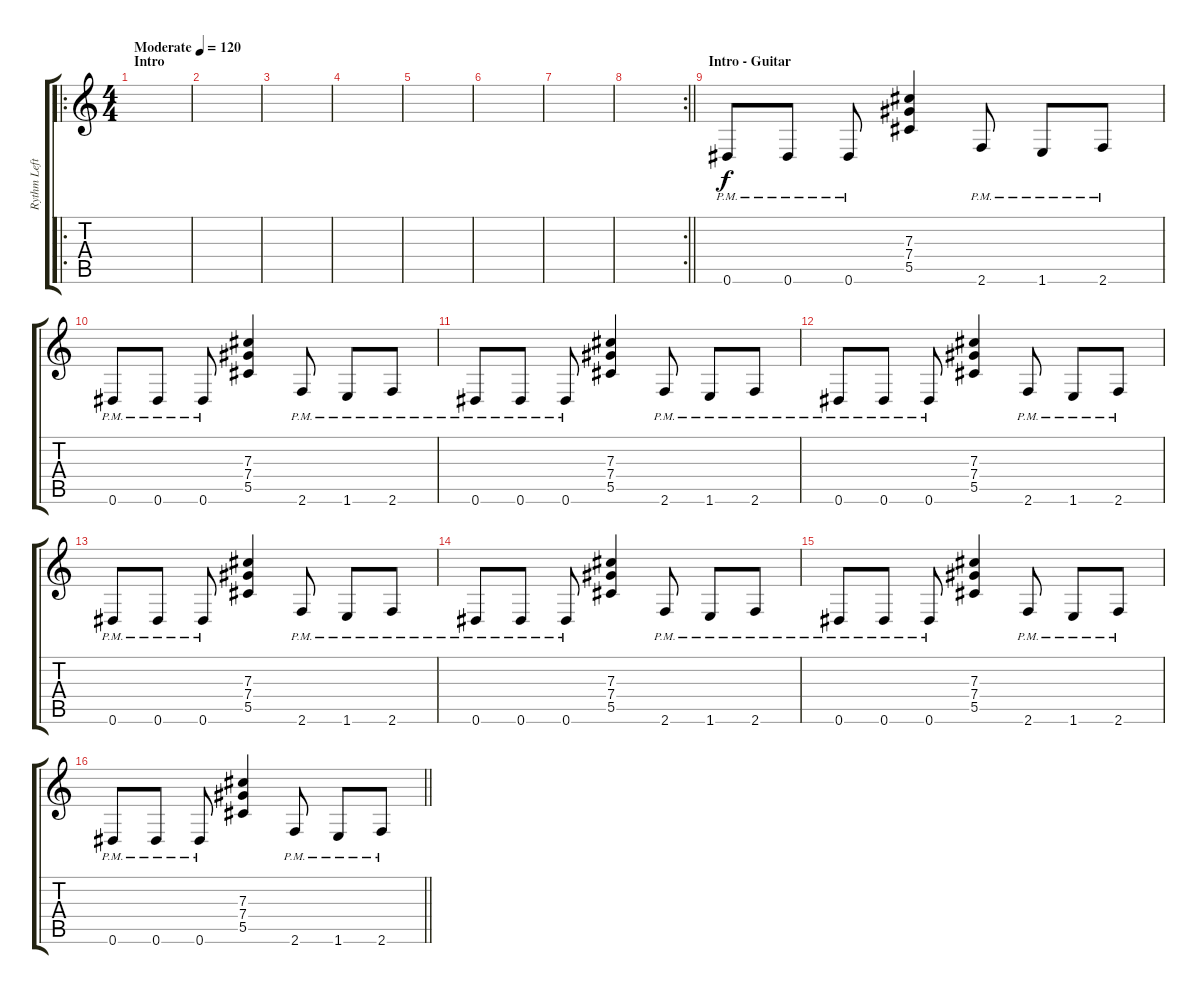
\track ("Rythm Left" "Rythm Left") {instrument distortionguitar}
\staff {score tabs}
\tuning (Eb4 Bb3 Gb3 Db3 Ab2 Eb2) {hide}
\ro
\ts (4 4)
\section ("" "Intro")
\tempo (120 "Moderate")
\clef g2
\ks c
|
|
|
|
|
|
|
\rc 2
\barLineRight lightlight
|
\section ("" "Intro - Guitar")
0.6{pm}.8 0.6{pm}.8 0.6{pm}.8 (7.3 7.4 5.5).4 2.6{pm}.8 1.6{pm}.8 2.6{pm}.8 |
0.6{pm}.8 0.6{pm}.8 0.6{pm}.8 (7.3 7.4 5.5).4 2.6{pm}.8 1.6{pm}.8 2.6{pm}.8 |
0.6{pm}.8 0.6{pm}.8 0.6{pm}.8 (7.3 7.4 5.5).4 2.6{pm}.8 1.6{pm}.8 2.6{pm}.8 |
0.6{pm}.8 0.6{pm}.8 0.6{pm}.8 (7.3 7.4 5.5).4 2.6{pm}.8 1.6{pm}.8 2.6{pm}.8 |
0.6{pm}.8 0.6{pm}.8 0.6{pm}.8 (7.3 7.4 5.5).4 2.6{pm}.8 1.6{pm}.8 2.6{pm}.8 |
0.6{pm}.8 0.6{pm}.8 0.6{pm}.8 (7.3 7.4 5.5).4 2.6{pm}.8 1.6{pm}.8 2.6{pm}.8 |
0.6{pm}.8 0.6{pm}.8 0.6{pm}.8 (7.3 7.4 5.5).4 2.6{pm}.8 1.6{pm}.8 2.6{pm}.8 |
\barLineRight lightlight
0.6{pm}.8 0.6{pm}.8 0.6{pm}.8 (7.3 7.4 5.5).4 2.6{pm}.8 1.6{pm}.8 2.6{pm}.8
